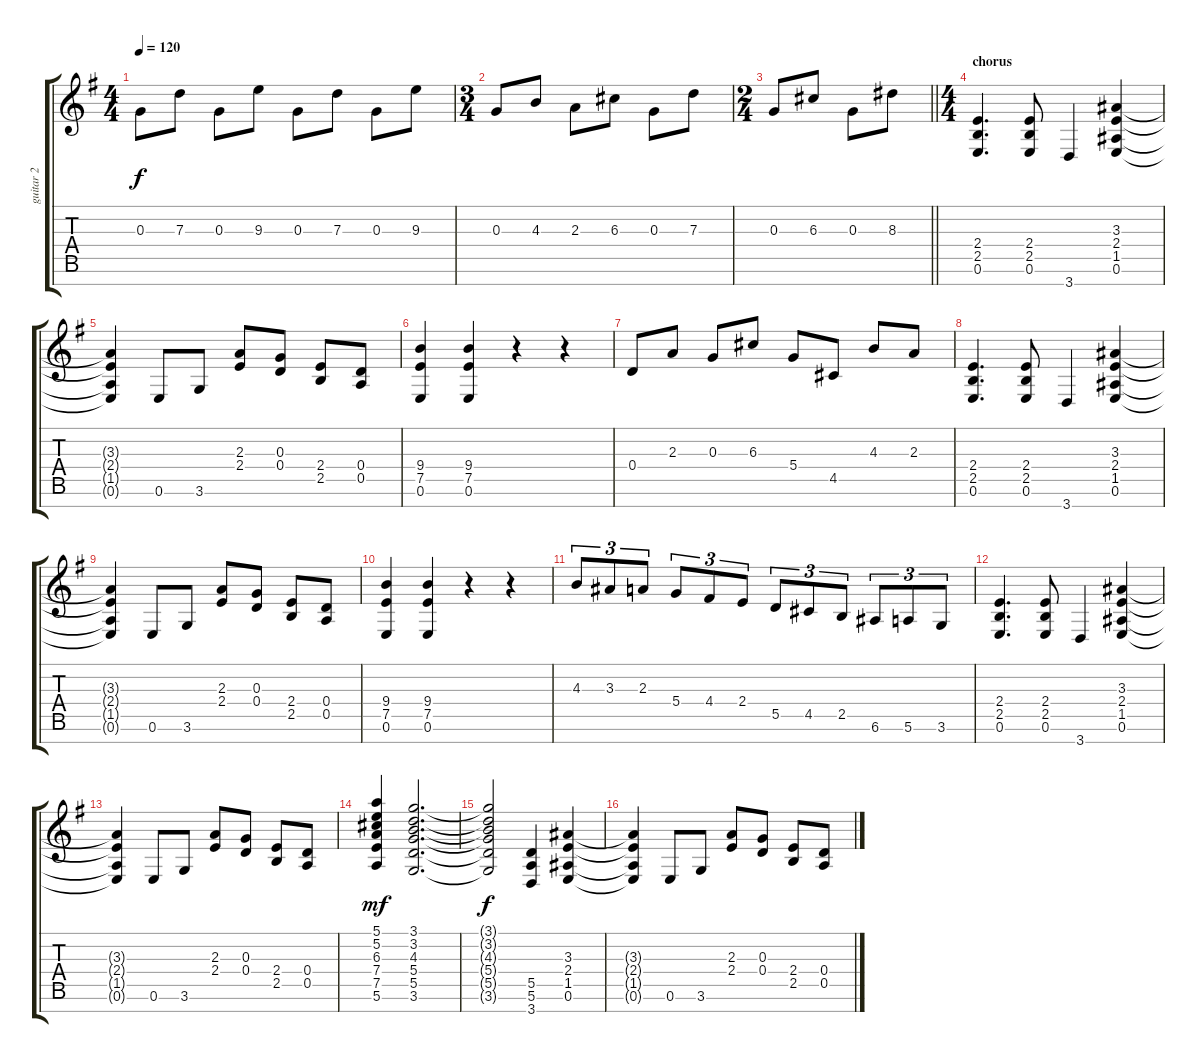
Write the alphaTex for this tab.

\track ("guitar 2" "guitar 2") {instrument distortionguitar}
\staff {score tabs}
\tuning (E4 B3 G3 D3 A2 E2 B1) {hide}
\ts (4 4)
\tempo 120
\clef g2
\ks g
0.3.8{dy f} 7.3.8 0.3.8 9.3.8 0.3.8 7.3.8 0.3.8 9.3.8 |
\ts (3 4)
0.3.8 4.3.8 2.3.8 6.3.8 0.3.8 7.3.8 |
\ts (2 4)
\barLineRight lightlight
0.3.8 6.3.8 0.3.8 8.3.8 |
\ts (4 4)
\section ("" "chorus")
(2.4 2.5 0.6).4{d} (2.4 2.5 0.6).8 3.7.4 (3.3 2.4 1.5 0.6).4 |
(3.3{t} 2.4{t} 1.5{t} 0.6{t}).4 0.6.8 3.6.8 (2.3 2.4).8 (0.3 0.4).8 (2.4 2.5).8 (0.4 0.5).8 |
(9.4 7.5 0.6).4 (9.4 7.5 0.6).4 r.4 r.4 |
0.4.8 2.3.8 0.3.8 6.3.8 5.4.8 4.5.8 4.3.8 2.3.8 |
(2.4 2.5 0.6).4{d} (2.4 2.5 0.6).8 3.7.4 (3.3 2.4 1.5 0.6).4 |
(3.3{t} 2.4{t} 1.5{t} 0.6{t}).4 0.6.8 3.6.8 (2.3 2.4).8 (0.3 0.4).8 (2.4 2.5).8 (0.4 0.5).8 |
(9.4 7.5 0.6).4 (9.4 7.5 0.6).4 r.4 r.4 |
4.3.8{tu (3 2)} 3.3.8{tu (3 2)} 2.3.8{tu (3 2)} 5.4.8{tu (3 2)} 4.4.8{tu (3 2)} 2.4.8{tu (3 2)} 5.5.8{tu (3 2)} 4.5.8{tu (3 2)} 2.5.8{tu (3 2)} 6.6.8{tu (3 2)} 5.6.8{tu (3 2)} 3.6.8{tu (3 2)} |
(2.4 2.5 0.6).4{d} (2.4 2.5 0.6).8 3.7.4 (3.3 2.4 1.5 0.6).4 |
(3.3{t} 2.4{t} 1.5{t} 0.6{t}).4 0.6.8 3.6.8 (2.3 2.4).8 (0.3 0.4).8 (2.4 2.5).8 (0.4 0.5).8 |
(5.1 5.2 6.3 7.4 7.5 5.6).4{dy mf} (3.1 3.2 4.3 5.4 5.5 3.6).2{d} |
(3.1{t} 3.2{t} 4.3{t} 5.4{t} 5.5{t} 3.6{t}).2{dy f} (5.5 5.6 3.7).4 (3.3 2.4 1.5 0.6).4 |
(3.3{t} 2.4{t} 1.5{t} 0.6{t}).4 0.6.8 3.6.8 (2.3 2.4).8 (0.3 0.4).8 (2.4 2.5).8 (0.4 0.5).8
